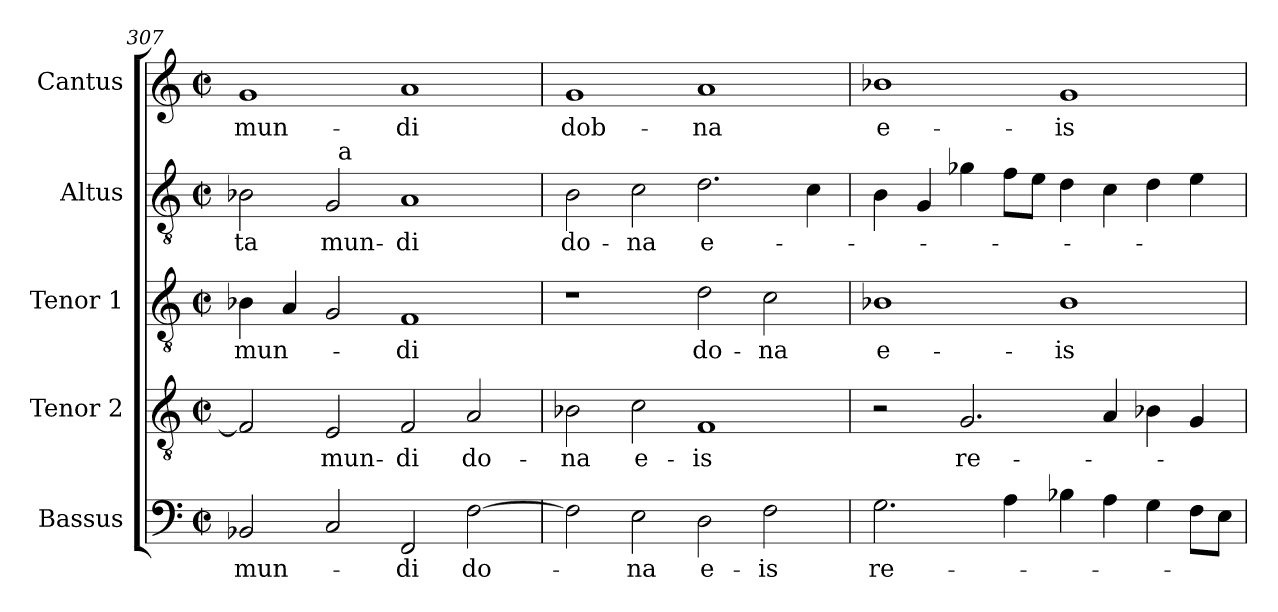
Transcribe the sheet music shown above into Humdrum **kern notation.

**kern	**text	**kern	**text	**kern	**text	**kern	**text	**kern	**text
*part5	*part5	*part4	*part4	*part3	*part3	*part2	*part2	*part1	*part1
*staff5	*staff5	*staff4	*staff4	*staff3	*staff3	*staff2	*staff2	*staff1	*staff1
*I"Bassus	*	*I"Tenor 2	*	*I"Tenor 1	*	*I"Altus	*	*I"Cantus	*
*clefF4	*	*clefGv2	*	*clefGv2	*	*clefGv2	*	*clefG2	*
*k[]	*	*k[]	*	*k[]	*	*k[]	*	*k[]	*
*C:	*	*C:	*	*C:	*	*C:	*	*C:	*
*M2/2	*	*M2/2	*	*M2/2	*	*M2/2	*	*M2/2	*
*met(c|)	*	*met(c|)	*	*met(c|)	*	*met(c|)	*	*met(c|)	*
=307	=307	=307	=307	=307	=307	=307	=307	=307	=307
!	!LO:LY:b:cj	!	!	!	!LO:LY:b:cj	!	!LO:LY:b:cj	!	!LO:LY:b:cj
*	*	*	*	*	*	*^	*	*	*
2BB-X/	mun-	2F/]	.	4B-X\	mun-	2B-X\	2ryy	-ta	1g	mun-
.	.	.	.	4A/	.	.	.	.	.	.
!	!	!	!LO:LY:b:cj	!	!	!	!	!LO:LY:b:cj	!	!
2C/	.	2E/	mun-	2G/	.	2G/	32ryy	mun-	.	.
!	!	!	!	!	!	!	!LO:TX:a:t=a	!	!	!
.	.	.	.	.	.	.	1ryy	.	.	.
!	!LO:LY:b:cj	!	!LO:LY:b:cj	!	!LO:LY:b:cj	!	!	!LO:LY:b:cj	!	!LO:LY:b:cj
2FF/	-di	2F/	-di	1F	-di	1A	.	-di	1a	-di
!	!LO:LY:b:cj	!	!LO:LY:b:cj	!	!	!	!	!	!	!
[>2F\	do-	2A/	do-	.	.	.	.	.	.	.
.	.	.	.	.	.	.	4...ryy	.	.	.
=308	=308	=308	=308	=308	=308	=308	=308	=308	=308	=308
!	!	!	!LO:LY:b:cj	!	!	!	!	!LO:LY:b:cj	!	!LO:LY:b:rj
*	*	*	*	*	*	*v	*v	*	*	*
2F\]	.	2B-X\	-na	1r	.	2B\	do-	1g	dob-
!	!LO:LY:b:cj	!	!LO:LY:b:cj	!	!	!	!LO:LY:b:cj	!	!
2E\	-na	2c\	e-	.	.	2c\	-na	.	.
!	!LO:LY:b:cj	!	!LO:LY:b:rj	!	!LO:LY:b:cj	!	!LO:LY:b:cj	!	!LO:LY:b:cj
2D\	e-	1F	-is	2d\	do-	2.d\	e-	1a	-na
!	!LO:LY:b:cj	!	!	!	!LO:LY:b:cj	!	!	!	!
2F\	-is	.	.	2c\	-na	.	.	.	.
.	.	.	.	.	.	4c\	.	.	.
=309	=309	=309	=309	=309	=309	=309	=309	=309	=309
!	!LO:LY:b:cj	!	!	!	!LO:LY:b:rj	!	!	!	!LO:LY:b:rj
2.G\	re-	2r	.	1B-X	e-	4B\	.	1b-X	e-
.	.	.	.	.	.	4G/	.	.	.
!	!	!	!LO:LY:b:cj	!	!	!	!	!	!
.	.	2.G/	re-	.	.	4g-X\	.	.	.
4A\	.	.	.	.	.	8f\L	.	.	.
.	.	.	.	.	.	8e\J	.	.	.
!	!	!	!	!	!LO:LY:b:rj	!	!	!	!LO:LY:b:rj
4B-X\	.	.	.	1B-	-is	4d\	.	1g	-is
4A\	.	4A/	.	.	.	4c\	.	.	.
4G\	.	4B-X\	.	.	.	4d\	.	.	.
8F\L	.	4G/	.	.	.	4e\	.	.	.
8E\J	.	.	.	.	.	.	.	.	.
=	=	=	=	=	=	=	=	=	=
*-	*-	*-	*-	*-	*-	*-	*-	*-	*-
